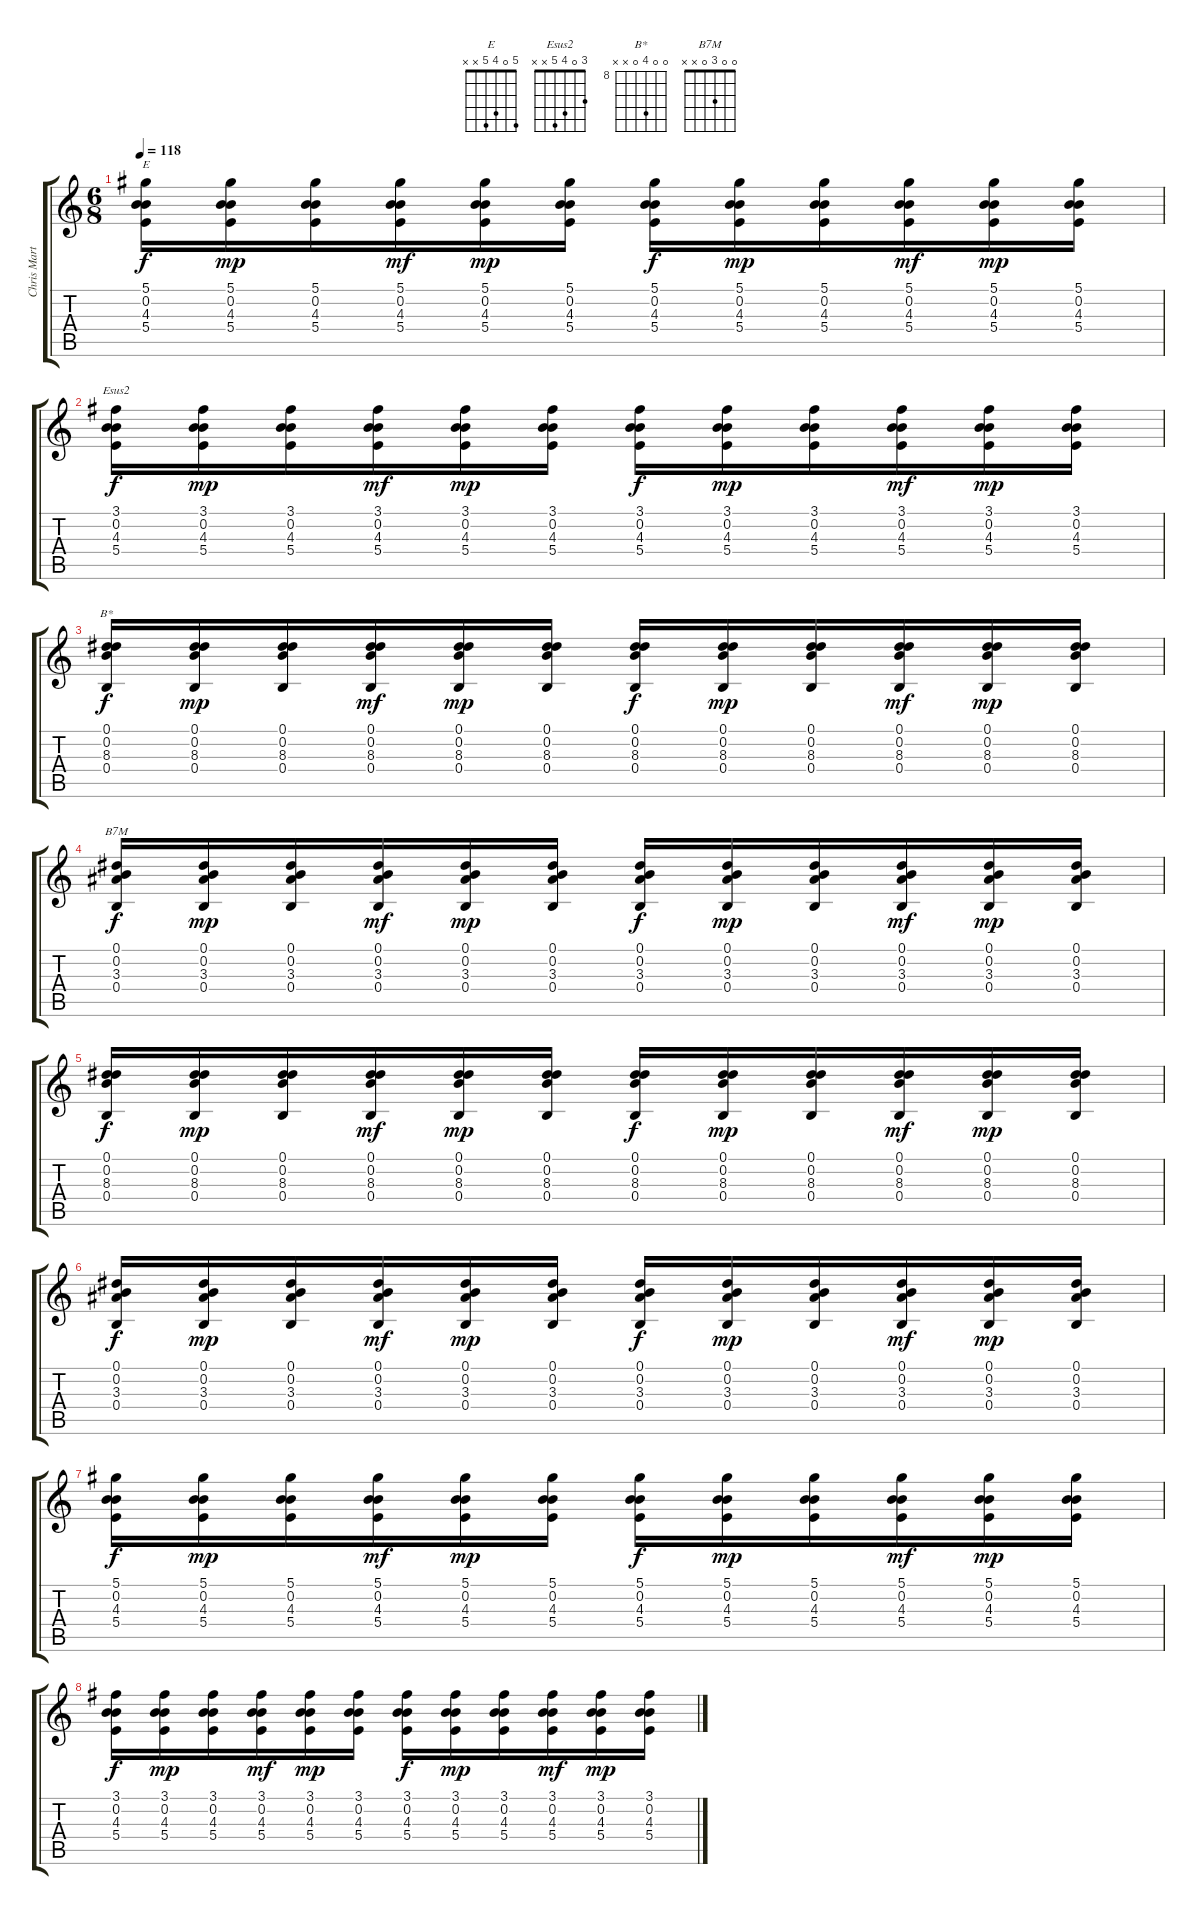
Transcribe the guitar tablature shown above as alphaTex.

\track ("Chris Martin (violão folk)" "Chris Mart") {instrument acousticguitarsteel}
\staff {score tabs}
\tuning (Eb4 B3 G3 B2 A2 E2) {hide}
\chord ("E" 5 0 4 5 x x)
\chord ("Esus2" 3 0 4 5 x x)
\chord ("B*" 0 0 11 0 x x) {firstfret 8}
\chord ("B7M" 0 0 3 0 x x)
\ts (6 8)
\tempo 118
\clef g2
\ks c
(5.1 0.2 4.3 5.4).16{ch "E" dy f} (5.1 0.2 4.3 5.4).16{dy mp} (5.1 0.2 4.3 5.4).16 (5.1 0.2 4.3 5.4).16{dy mf} (5.1 0.2 4.3 5.4).16{dy mp} (5.1 0.2 4.3 5.4).16 (5.1 0.2 4.3 5.4).16{dy f} (5.1 0.2 4.3 5.4).16{dy mp} (5.1 0.2 4.3 5.4).16 (5.1 0.2 4.3 5.4).16{dy mf} (5.1 0.2 4.3 5.4).16{dy mp} (5.1 0.2 4.3 5.4).16 |
(3.1 0.2 4.3 5.4).16{ch "Esus2" dy f} (3.1 0.2 4.3 5.4).16{dy mp} (3.1 0.2 4.3 5.4).16 (3.1 0.2 4.3 5.4).16{dy mf} (3.1 0.2 4.3 5.4).16{dy mp} (3.1 0.2 4.3 5.4).16 (3.1 0.2 4.3 5.4).16{dy f} (3.1 0.2 4.3 5.4).16{dy mp} (3.1 0.2 4.3 5.4).16 (3.1 0.2 4.3 5.4).16{dy mf} (3.1 0.2 4.3 5.4).16{dy mp} (3.1 0.2 4.3 5.4).16 |
(0.1 0.2 8.3 0.4).16{ch "B*" dy f} (0.1 0.2 8.3 0.4).16{dy mp} (0.1 0.2 8.3 0.4).16 (0.1 0.2 8.3 0.4).16{dy mf} (0.1 0.2 8.3 0.4).16{dy mp} (0.1 0.2 8.3 0.4).16 (0.1 0.2 8.3 0.4).16{dy f} (0.1 0.2 8.3 0.4).16{dy mp} (0.1 0.2 8.3 0.4).16 (0.1 0.2 8.3 0.4).16{dy mf} (0.1 0.2 8.3 0.4).16{dy mp} (0.1 0.2 8.3 0.4).16 |
(0.1 0.2 3.3 0.4).16{ch "B7M" dy f} (0.1 0.2 3.3 0.4).16{dy mp} (0.1 0.2 3.3 0.4).16 (0.1 0.2 3.3 0.4).16{dy mf} (0.1 0.2 3.3 0.4).16{dy mp} (0.1 0.2 3.3 0.4).16 (0.1 0.2 3.3 0.4).16{dy f} (0.1 0.2 3.3 0.4).16{dy mp} (0.1 0.2 3.3 0.4).16 (0.1 0.2 3.3 0.4).16{dy mf} (0.1 0.2 3.3 0.4).16{dy mp} (0.1 0.2 3.3 0.4).16 |
(0.1 0.2 8.3 0.4).16{dy f} (0.1 0.2 8.3 0.4).16{dy mp} (0.1 0.2 8.3 0.4).16 (0.1 0.2 8.3 0.4).16{dy mf} (0.1 0.2 8.3 0.4).16{dy mp} (0.1 0.2 8.3 0.4).16 (0.1 0.2 8.3 0.4).16{dy f} (0.1 0.2 8.3 0.4).16{dy mp} (0.1 0.2 8.3 0.4).16 (0.1 0.2 8.3 0.4).16{dy mf} (0.1 0.2 8.3 0.4).16{dy mp} (0.1 0.2 8.3 0.4).16 |
(0.1 0.2 3.3 0.4).16{dy f} (0.1 0.2 3.3 0.4).16{dy mp} (0.1 0.2 3.3 0.4).16 (0.1 0.2 3.3 0.4).16{dy mf} (0.1 0.2 3.3 0.4).16{dy mp} (0.1 0.2 3.3 0.4).16 (0.1 0.2 3.3 0.4).16{dy f} (0.1 0.2 3.3 0.4).16{dy mp} (0.1 0.2 3.3 0.4).16 (0.1 0.2 3.3 0.4).16{dy mf} (0.1 0.2 3.3 0.4).16{dy mp} (0.1 0.2 3.3 0.4).16 |
(5.1 0.2 4.3 5.4).16{dy f} (5.1 0.2 4.3 5.4).16{dy mp} (5.1 0.2 4.3 5.4).16 (5.1 0.2 4.3 5.4).16{dy mf} (5.1 0.2 4.3 5.4).16{dy mp} (5.1 0.2 4.3 5.4).16 (5.1 0.2 4.3 5.4).16{dy f} (5.1 0.2 4.3 5.4).16{dy mp} (5.1 0.2 4.3 5.4).16 (5.1 0.2 4.3 5.4).16{dy mf} (5.1 0.2 4.3 5.4).16{dy mp} (5.1 0.2 4.3 5.4).16 |
(3.1 0.2 4.3 5.4).16{dy f} (3.1 0.2 4.3 5.4).16{dy mp} (3.1 0.2 4.3 5.4).16 (3.1 0.2 4.3 5.4).16{dy mf} (3.1 0.2 4.3 5.4).16{dy mp} (3.1 0.2 4.3 5.4).16 (3.1 0.2 4.3 5.4).16{dy f} (3.1 0.2 4.3 5.4).16{dy mp} (3.1 0.2 4.3 5.4).16 (3.1 0.2 4.3 5.4).16{dy mf} (3.1 0.2 4.3 5.4).16{dy mp} (3.1 0.2 4.3 5.4).16
